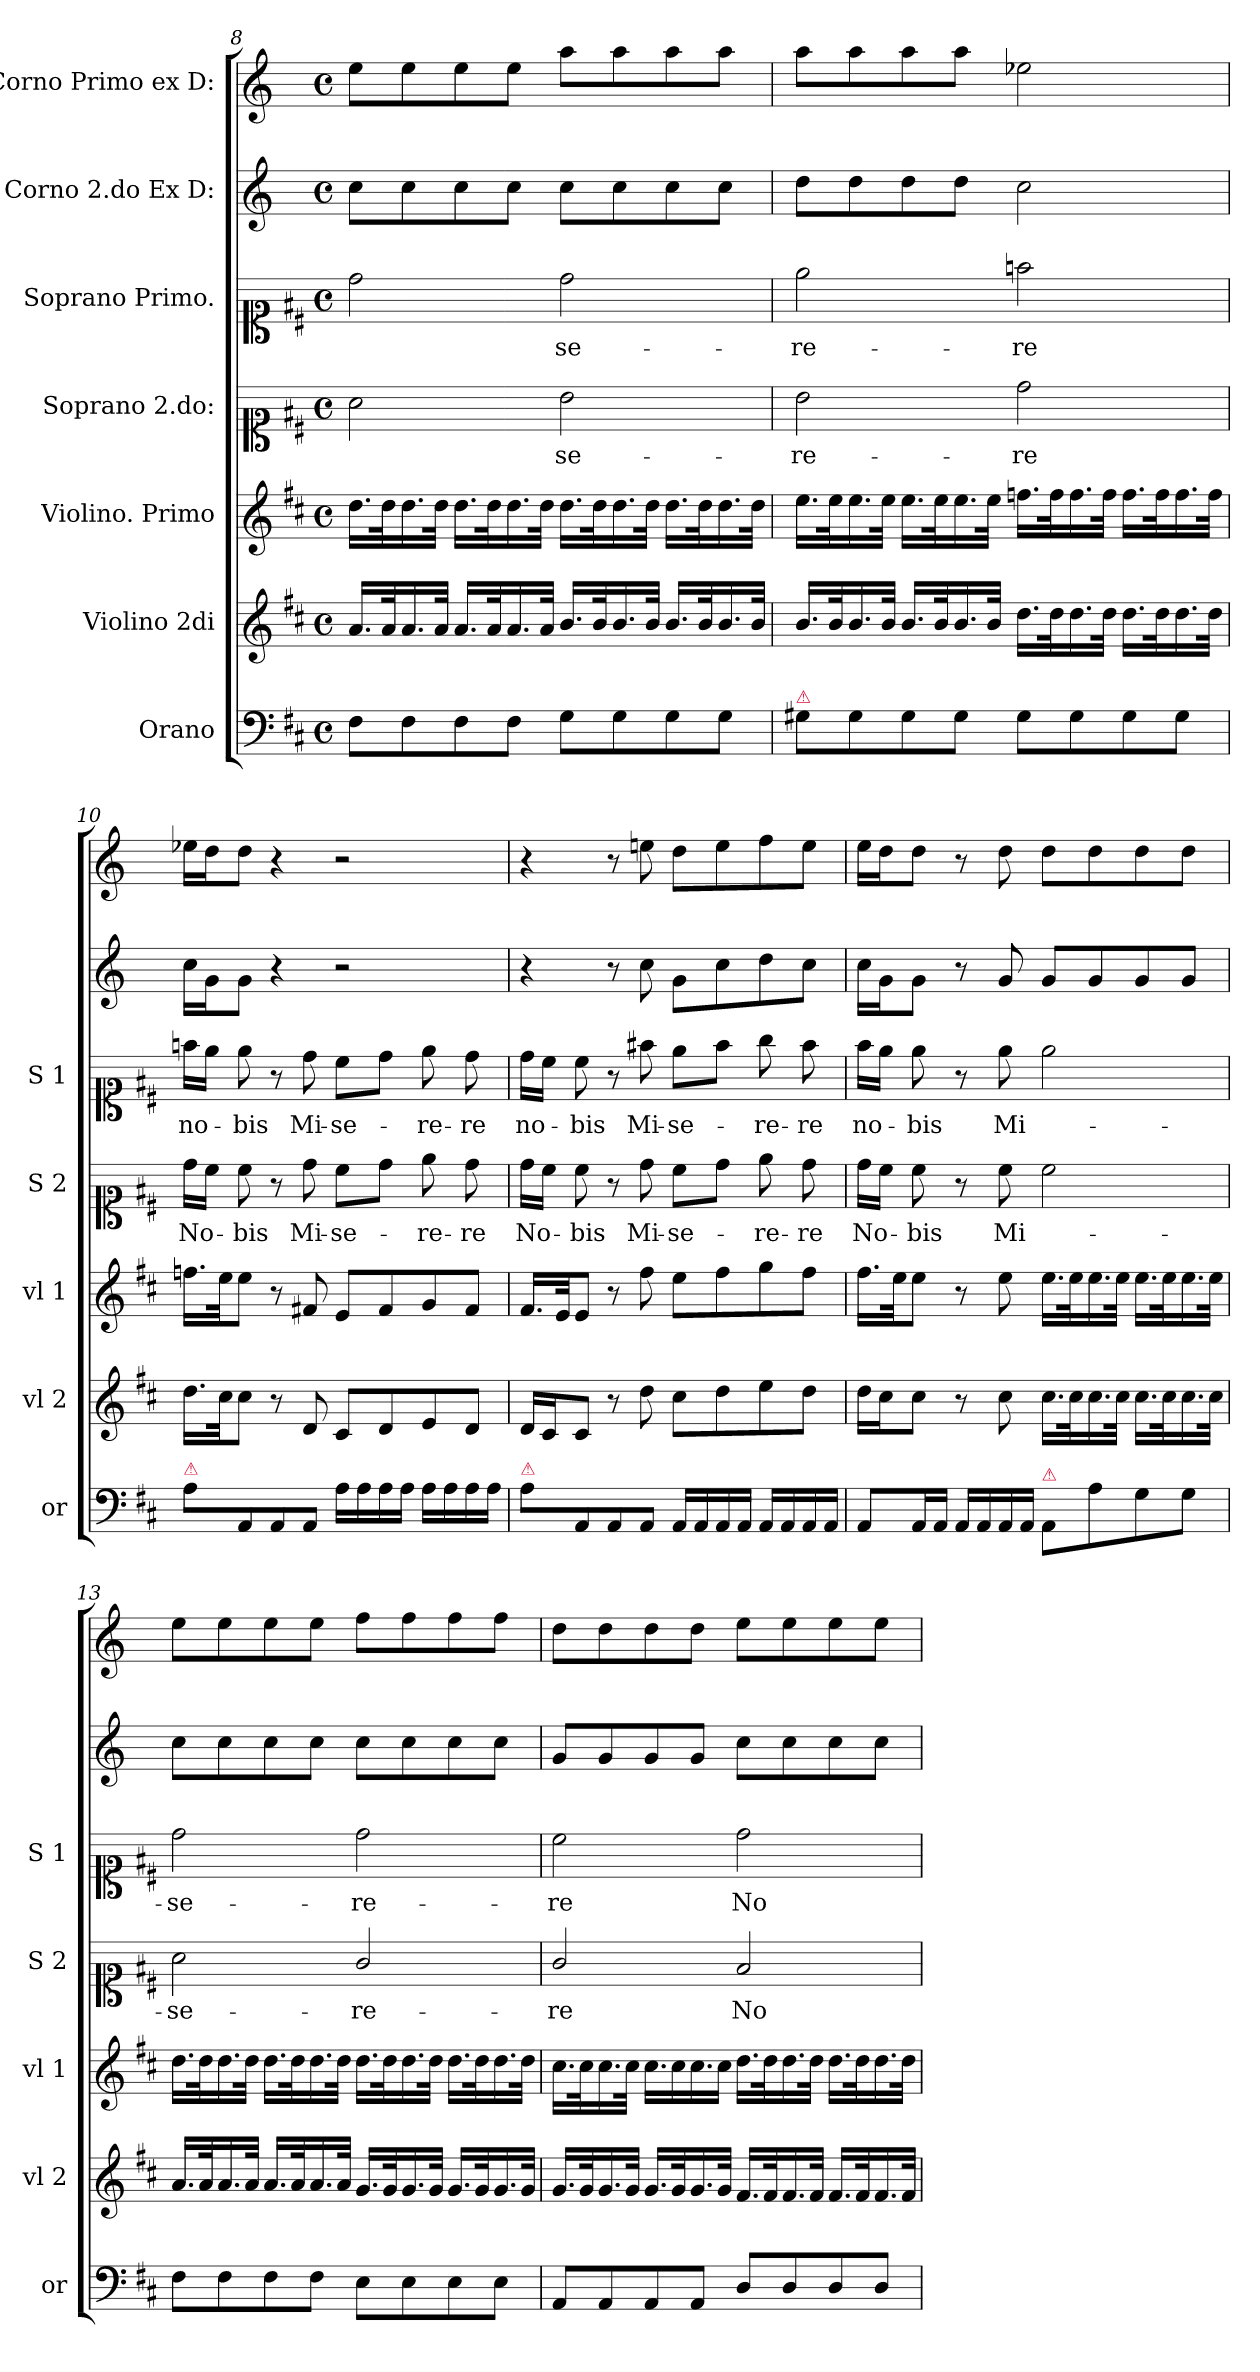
**kern	**kern	**kern	**kern	**text	**kern	**text	**kern	**kern
*part7	*part6	*part5	*part4	*part4	*part3	*part3	*part2	*part1
*staff7	*staff6	*staff5	*staff4	*staff4	*staff3	*staff3	*staff2	*staff1
*I"Orano	*I"Violino 2di	*I"Violino. Primo	*I"Soprano 2.do:	*	*I"Soprano Primo.	*	*I"Corno 2.do Ex D:	*I"Corno Primo ex D:
*I'or	*I'vl 2	*I'vl 1	*I'S 2	*	*I'S 1	*	*	*
*clefF4	*clefG2	*clefG2	*clefC1	*	*clefC1	*	*clefG2	*clefG2
*	*	*	*	*	*	*	*ITrd6c10	*ITrd6c10
*k[f#c#]	*k[f#c#]	*k[f#c#]	*k[f#c#]	*	*k[f#c#]	*	*k[f#c#]	*k[f#c#]
*D:	*D:	*D:	*D:	*	*D:	*	*D:	*D:
*M4/4	*M4/4	*M4/4	*M4/4	*	*M4/4	*	*M4/4	*M4/4
*met(c)	*met(c)	*met(c)	*met(c)	*	*met(c)	*	*met(c)	*met(c)
=8	=8	=8	=8	=8	=8	=8	=8	=8
8F#\L	16.a/LL	16.dd\LL	2a\	.	2dd\	.	8d\L	8f#L
.	32a/K	32dd\K	.	.	.	.	.	.
8F#\	16.a/	16.dd\	.	.	.	.	8d\	8f#\
.	32a/JJk	32dd\JJk	.	.	.	.	.	.
8F#\	16.a/LL	16.dd\LL	.	.	.	.	8d\	8f#\
.	32a/K	32dd\K	.	.	.	.	.	.
8F#\J	16.a/	16.dd\	.	.	.	.	8d\J	8f#\J
.	32a/JJk	32dd\JJk	.	.	.	.	.	.
8G\L	16.b/LL	16.dd\LL	2b\	-se-	2dd\	-se-	8d\L	8b\L
.	32b/K	32dd\K	.	.	.	.	.	.
8G\	16.b/	16.dd\	.	.	.	.	8d\	8b\
.	32b/JJk	32dd\JJk	.	.	.	.	.	.
8G\	16.b/LL	16.dd\LL	.	.	.	.	8d\	8b\
.	32b/K	32dd\K	.	.	.	.	.	.
8G\J	16.b/	16.dd\	.	.	.	.	8d\J	8b\J
.	32b/JJk	32dd\JJk	.	.	.	.	.	.
=9	=9	=9	=9	=9	=9	=9	=9	=9
!LO:TX:a:color=crimson:t=⚠	!	!	!	!	!	!	!	!
8G#X\L	16.b/LL	16.ee\LL	2b\	-re-	2ee\	-re-	8e\L	8b\L
.	32b/K	32ee\K	.	.	.	.	.	.
8G#\	16.b/	16.ee\	.	.	.	.	8e\	8b\
.	32b/JJk	32ee\JJk	.	.	.	.	.	.
8G#\	16.b/LL	16.ee\LL	.	.	.	.	8e\	8b\
.	32b/K	32ee\K	.	.	.	.	.	.
8G#\J	16.b/	16.ee\	.	.	.	.	8e\J	8b\J
.	32b/JJk	32ee\JJk	.	.	.	.	.	.
8G#\L	16.dd\LL	16.ffn\LL	2dd\	-re	2ffn\	-re	2d\	2fn\
.	32dd\K	32ff\K	.	.	.	.	.	.
8G#\	16.dd\	16.ff\	.	.	.	.	.	.
.	32dd\JJk	32ff\JJk	.	.	.	.	.	.
8G#\	16.dd\LL	16.ff\LL	.	.	.	.	.	.
.	32dd\K	32ff\K	.	.	.	.	.	.
8G#\J	16.dd\	16.ff\	.	.	.	.	.	.
.	32dd\JJk	32ff\JJk	.	.	.	.	.	.
=10	=10	=10	=10	=10	=10	=10	=10	=10
!LO:TX:a:color=crimson:t=⚠	!	!	!	!	!	!	!	!
8A\L	16.dd\LL	16.ffn\LL	16dd\LL	No-	16ffn\LL	no-	16d\LL	16fn\LL
.	.	.	16cc#\JJ	.	16ee\JJ	.	16A\J	16e\J
.	32cc#\JK	32ee\JK	.	.	.	.	.	.
8AA/	8cc#\J	8ee\J	8cc#\	-bis	8ee\	-bis	8A\J	8e\J
8AA/	8r	8r	8r	.	8r	.	4r	4r
8AA/J	8d/	8f#X/	8dd\	Mi-	8dd\	Mi-	.	.
16A\LL	8c#/L	8e/L	8cc#\L	-se-	8cc#\L	-se-	2r	2r
16A\	.	.	.	.	.	.	.	.
16A\	8d/	8f#	8dd\J	.	8dd\J	.	.	.
16A\JJ	.	.	.	.	.	.	.	.
16A\LL	8e/	8g/	8ee\	-re-	8ee\	-re-	.	.
16A\	.	.	.	.	.	.	.	.
16A\	8d/J	8f#/J	8dd\	-re	8dd\	-re	.	.
16A\JJ	.	.	.	.	.	.	.	.
=11	=11	=11	=11	=11	=11	=11	=11	=11
!LO:TX:a:color=crimson:t=⚠	!	!	!	!	!	!	!	!
8A\L	16d/LL	16.f#/LL	16dd\LL	No-	16dd\LL	no-	4r	4r
.	16c#/J	.	16cc#\JJ	.	16cc#\JJ	.	.	.
.	.	32e/JK	.	.	.	.	.	.
8AA/	8c#/J	8e/J	8cc#\	-bis	8cc#\	-bis	.	.
8AA/	8r	8r	8r	.	8r	.	8r	8r
8AA/J	8dd\	8ff#\	8dd\	Mi-	8ff#X\	Mi-	8d\	8f#X\
16AA/LL	8cc#\L	8ee\L	8cc#\L	-se-	8ee\L	-se-	8A\L	8e\L
16AA/	.	.	.	.	.	.	.	.
16AA/	8dd\	8ff#\	8dd\J	.	8ff#\J	.	8d\	8f#\
16AA/JJ	.	.	.	.	.	.	.	.
16AA/LL	8ee\	8gg\	8ee\	-re-	8gg\	-re-	8e\	8g\
16AA/	.	.	.	.	.	.	.	.
16AA/	8dd\J	8ff#\J	8dd\	-re	8ff#\	-re	8d\J	8f#\J
16AA/JJ	.	.	.	.	.	.	.	.
=12	=12	=12	=12	=12	=12	=12	=12	=12
8AA/L	16dd\LL	16.ff#\LL	16dd\LL	No-	16ff#\LL	no-	16d\LL	16f#\LL
.	16cc#\J	.	16cc#\JJ	.	16ee\JJ	.	16A\J	16e\J
.	.	32ee\JK	.	.	.	.	.	.
16AA/L	8cc#\J	8ee\J	8cc#\	-bis	8ee\	-bis	8A\J	8e\J
16AA/JJ	.	.	.	.	.	.	.	.
16AA/LL	8r	8r	8r	.	8r	.	8r	8r
16AA/	.	.	.	.	.	.	.	.
16AA/	8cc#\	8ee\	8cc#\	Mi-	8ee\	Mi-	8A/	8e\
16AA/JJ	.	.	.	.	.	.	.	.
!LO:TX:a:color=crimson:t=⚠	!	!	!	!	!	!	!	!
8AA/L	16.cc#\LL	16.ee\LL	2cc#\	.	2ee\	.	8A/L	8e\L
.	32cc#\K	32ee\K	.	.	.	.	.	.
8A\	16.cc#\	16.ee\	.	.	.	.	8A/	8e\
.	32cc#\JJk	32ee\JJk	.	.	.	.	.	.
8G	16.cc#\LL	16.ee\LL	.	.	.	.	8A/	8e\
.	32cc#\K	32ee\K	.	.	.	.	.	.
8G\J	16.cc#\	16.ee\	.	.	.	.	8A/J	8e\J
.	32cc#\JJk	32ee\JJk	.	.	.	.	.	.
=13	=13	=13	=13	=13	=13	=13	=13	=13
8F#\L	16.a/LL	16.dd\LL	2a\	-se-	2dd\	-se-	8d\L	8f#\L
.	32a/K	32dd\K	.	.	.	.	.	.
8F#\	16.a/	16.dd\	.	.	.	.	8d\	8f#\
.	32a/JJk	32dd\JJk	.	.	.	.	.	.
8F#\	16.a/LL	16.dd\LL	.	.	.	.	8d\	8f#\
.	32a/K	32dd\K	.	.	.	.	.	.
8F#\J	16.a/	16.dd\	.	.	.	.	8d\J	8f#\J
.	32a/JJk	32dd\JJk	.	.	.	.	.	.
8E\L	16.g/LL	16.dd\LL	2g/	-re-	2dd\	-re-	8d\L	8g\L
.	32g/K	32dd\K	.	.	.	.	.	.
8E\	16.g/	16.dd\	.	.	.	.	8d\	8g\
.	32g/JJk	32dd\JJk	.	.	.	.	.	.
8E\	16.g/LL	16.dd\LL	.	.	.	.	8d\	8g\
.	32g/K	32dd\K	.	.	.	.	.	.
8E\J	16.g/	16.dd\	.	.	.	.	8d\J	8g\J
.	32g/JJk	32dd\JJk	.	.	.	.	.	.
=14	=14	=14	=14	=14	=14	=14	=14	=14
8AA/L	16.g/LL	16.cc#\LL	2g/	-re	2cc#\	-re	8A/L	8e\L
.	32g/K	32cc#\K	.	.	.	.	.	.
8AA/	16.g/	16.cc#\	.	.	.	.	8A/	8e\
.	32g/JJk	32cc#\JJk	.	.	.	.	.	.
8AA/	16.g/LL	16.cc#\LL	.	.	.	.	8A/	8e\
!	!	!LO:N:vis=16	!	!	!	!	!	!
.	32g/K	32cc#\	.	.	.	.	.	.
8AA/J	16.g/	16.cc#\	.	.	.	.	8A/J	8e\J
!	!	!LO:N:vis=16	!	!	!	!	!	!
.	32g/JJk	32cc#\JJ	.	.	.	.	.	.
8D/L	16.f#/LL	16.dd\LL	2f#/	No-	2dd\	No-	8d\L	8f#\L
.	32f#/K	32dd\K	.	.	.	.	.	.
8D/	16.f#/	16.dd\	.	.	.	.	8d\	8f#\
.	32f#/JJk	32dd\JJk	.	.	.	.	.	.
8D/	16.f#/LL	16.dd\LL	.	.	.	.	8d\	8f#\
.	32f#/K	32dd\K	.	.	.	.	.	.
8D/J	16.f#/	16.dd\	.	.	.	.	8d\J	8f#\J
.	32f#/JJk	32dd\JJk	.	.	.	.	.	.
=	=	=	=	=	=	=	=	=
*-	*-	*-	*-	*-	*-	*-	*-	*-
